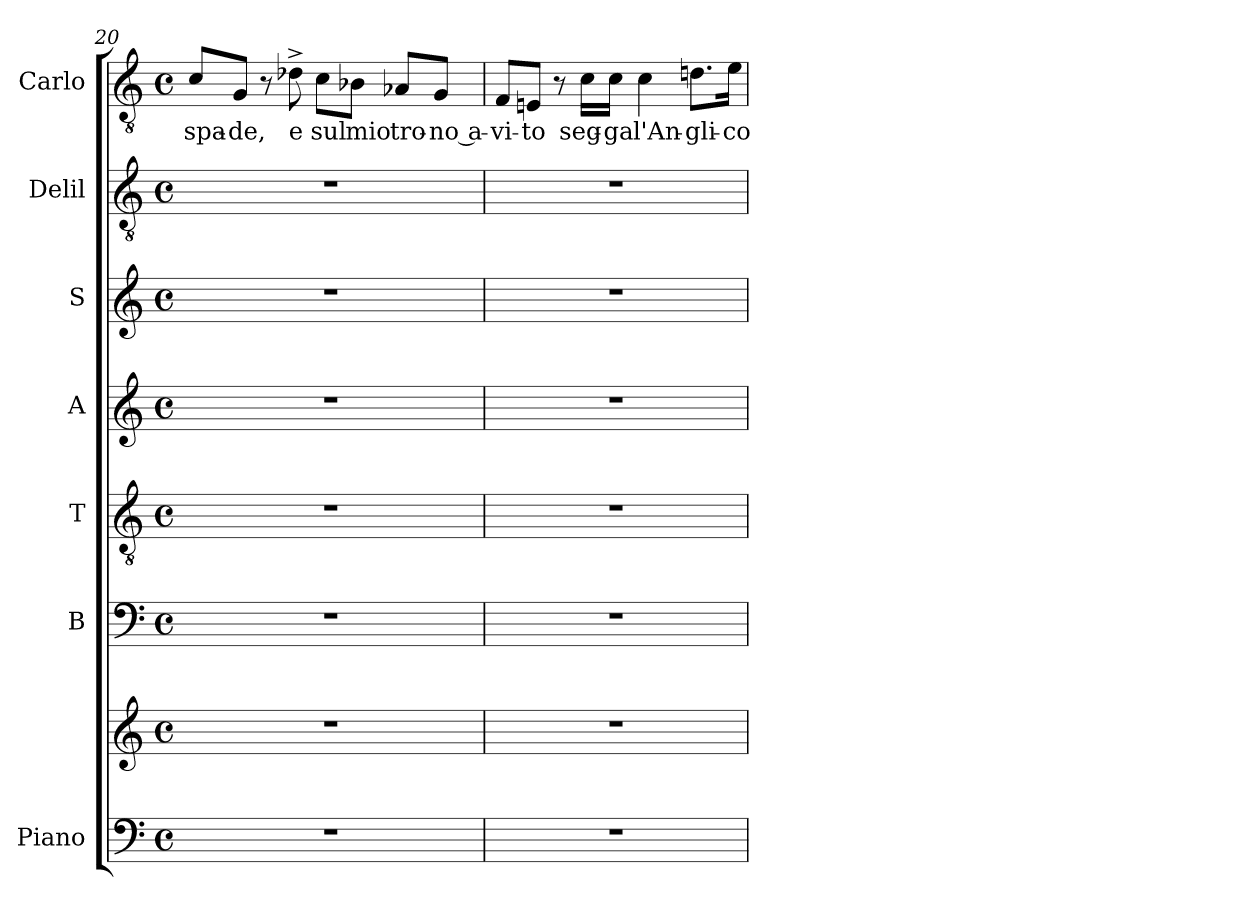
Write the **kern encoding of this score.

**kern	**kern	**kern	**kern	**kern	**kern	**kern	**kern	**text
*part7	*part7	*part6	*part5	*part4	*part3	*part2	*part1	*part1
*staff8	*staff7	*staff6	*staff5	*staff4	*staff3	*staff2	*staff1	*staff1
*I"Piano	*	*I"B	*I"T	*I"A	*I"S	*I"Delil	*I"Carlo	*
*I'Pno	*	*I'B	*I'T	*I'A	*I'S	*	*	*
!!LO:LB:g=z
*clefF4	*clefG2	*clefF4	*clefGv2	*clefG2	*clefG2	*clefGv2	*clefGv2	*
*k[]	*k[]	*k[]	*k[]	*k[]	*k[]	*k[]	*k[]	*
*M4/4	*M4/4	*M4/4	*M4/4	*M4/4	*M4/4	*M4/4	*M4/4	*
*met(c)	*met(c)	*met(c)	*met(c)	*met(c)	*met(c)	*met(c)	*met(c)	*
=20	=20	=20	=20	=20	=20	=20	=20	=20
1r	1r	1r	1r	1r	1r	1r	8c/L	spa-
.	.	.	.	.	.	.	8G/J	-de,
.	.	.	.	.	.	.	8r	.
.	.	.	.	.	.	.	8d-X^\	e
.	.	.	.	.	.	.	8c\L	sul
.	.	.	.	.	.	.	8B-X\J	mio
.	.	.	.	.	.	.	8A-X/L	tro-
.	.	.	.	.	.	.	8G/J	-no a-
=21	=21	=21	=21	=21	=21	=21	=21	=21
1r	1r	1r	1r	1r	1r	1r	8F/L	-vi-
.	.	.	.	.	.	.	8En/J	-to
.	.	.	.	.	.	.	8r	.
.	.	.	.	.	.	.	16c\LL	seg-
.	.	.	.	.	.	.	16c\JJ	-ga
.	.	.	.	.	.	.	4c\	l'An-
.	.	.	.	.	.	.	8.dn\L	-gli-
.	.	.	.	.	.	.	16e\Jk	-co
=	=	=	=	=	=	=	=	=
*-	*-	*-	*-	*-	*-	*-	*-	*-
